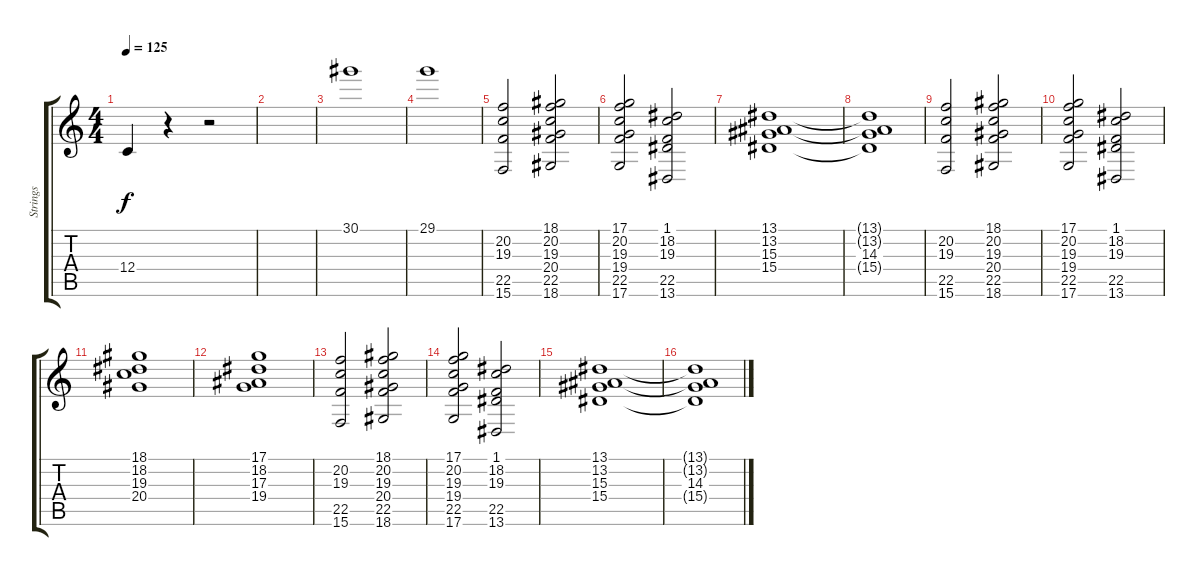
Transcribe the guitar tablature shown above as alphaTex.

\track ("Strings" "Strings") {instrument stringensemble2}
\staff {score tabs}
\tuning (D4 A3 F3 C3 G2 D2) {hide}
\ts (4 4)
\tempo 125
\clef g2
\ks c
12.4{t}.4{dy f} r.4 r.2 |
|
30.1.1{volume 7 instrument stringensemble2} |
29.1.1 |
(20.2 19.3 22.5 15.6).2{volume 14 instrument stringensemble1} (18.1 20.2 19.3 20.4 22.5 18.6).2 |
(17.1 20.2 19.3 19.4 22.5 17.6).2 (1.1 18.2 19.3 22.5 13.6).2 |
(13.1 13.2 15.3 15.4).1 |
(13.1{t} 13.2{t} 14.3 15.4{t}).1 |
(20.2 19.3 22.5 15.6).2 (18.1 20.2 19.3 20.4 22.5 18.6).2 |
(17.1 20.2 19.3 19.4 22.5 17.6).2 (1.1 18.2 19.3 22.5 13.6).2 |
(18.1 18.2 19.3 20.4).1 |
(17.1 18.2 17.3 19.4).1 |
(20.2 19.3 22.5 15.6).2 (18.1 20.2 19.3 20.4 22.5 18.6).2 |
(17.1 20.2 19.3 19.4 22.5 17.6).2 (1.1 18.2 19.3 22.5 13.6).2 |
(13.1 13.2 15.3 15.4).1 |
(13.1{t} 13.2{t} 14.3 15.4{t}).1
